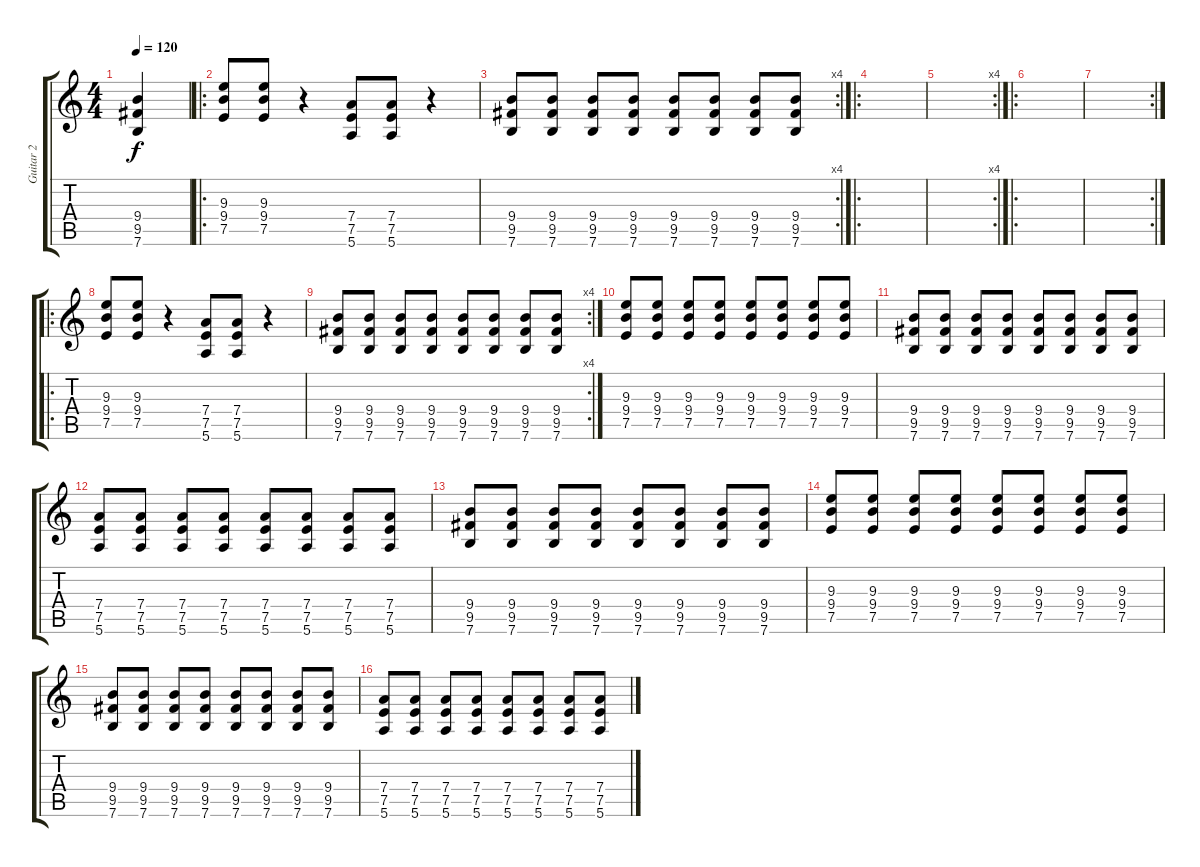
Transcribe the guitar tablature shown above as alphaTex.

\track ("Guitar 2" "Guitar 2") {instrument overdrivenguitar}
\staff {score tabs}
\tuning (E4 B3 G3 D3 A2 E2) {hide}
\ts (4 4)
\tempo 120
\clef g2
\ks c
(9.4 9.5 7.6).4{dy f} |
\ro
(9.3 9.4 7.5).8 (9.3 9.4 7.5).8 r.4 (7.4 7.5 5.6).8 (7.4 7.5 5.6).8 r.4 |
\rc 4
(9.4 9.5 7.6).8 (9.4 9.5 7.6).8 (9.4 9.5 7.6).8 (9.4 9.5 7.6).8 (9.4 9.5 7.6).8 (9.4 9.5 7.6).8 (9.4 9.5 7.6).8 (9.4 9.5 7.6).8 |
\ro
|
\rc 4
|
\ro
|
\rc 2
|
\ro
(9.3 9.4 7.5).8 (9.3 9.4 7.5).8 r.4 (7.4 7.5 5.6).8 (7.4 7.5 5.6).8 r.4 |
\rc 4
(9.4 9.5 7.6).8 (9.4 9.5 7.6).8 (9.4 9.5 7.6).8 (9.4 9.5 7.6).8 (9.4 9.5 7.6).8 (9.4 9.5 7.6).8 (9.4 9.5 7.6).8 (9.4 9.5 7.6).8 |
(9.3 9.4 7.5).8 (9.3 9.4 7.5).8 (9.3 9.4 7.5).8 (9.3 9.4 7.5).8 (9.3 9.4 7.5).8 (9.3 9.4 7.5).8 (9.3 9.4 7.5).8 (9.3 9.4 7.5).8 |
(9.4 9.5 7.6).8 (9.4 9.5 7.6).8 (9.4 9.5 7.6).8 (9.4 9.5 7.6).8 (9.4 9.5 7.6).8 (9.4 9.5 7.6).8 (9.4 9.5 7.6).8 (9.4 9.5 7.6).8 |
(7.4 7.5 5.6).8 (7.4 7.5 5.6).8 (7.4 7.5 5.6).8 (7.4 7.5 5.6).8 (7.4 7.5 5.6).8 (7.4 7.5 5.6).8 (7.4 7.5 5.6).8 (7.4 7.5 5.6).8 |
(9.4 9.5 7.6).8 (9.4 9.5 7.6).8 (9.4 9.5 7.6).8 (9.4 9.5 7.6).8 (9.4 9.5 7.6).8 (9.4 9.5 7.6).8 (9.4 9.5 7.6).8 (9.4 9.5 7.6).8 |
(9.3 9.4 7.5).8 (9.3 9.4 7.5).8 (9.3 9.4 7.5).8 (9.3 9.4 7.5).8 (9.3 9.4 7.5).8 (9.3 9.4 7.5).8 (9.3 9.4 7.5).8 (9.3 9.4 7.5).8 |
(9.4 9.5 7.6).8 (9.4 9.5 7.6).8 (9.4 9.5 7.6).8 (9.4 9.5 7.6).8 (9.4 9.5 7.6).8 (9.4 9.5 7.6).8 (9.4 9.5 7.6).8 (9.4 9.5 7.6).8 |
(7.4 7.5 5.6).8 (7.4 7.5 5.6).8 (7.4 7.5 5.6).8 (7.4 7.5 5.6).8 (7.4 7.5 5.6).8 (7.4 7.5 5.6).8 (7.4 7.5 5.6).8 (7.4 7.5 5.6).8
